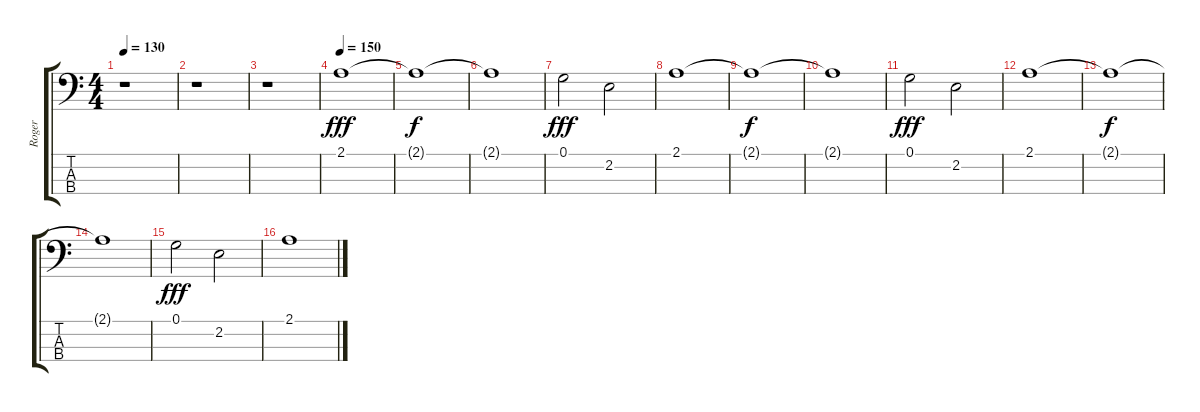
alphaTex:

\track ("Roger" "Roger") {instrument electricbasspick}
\staff {score tabs}
\tuning (G2 D2 A1 E1) {hide}
\ts (4 4)
\tempo 130
\clef f4
\ks c
r.1{dy fff} |
r.1 |
r.1 |
\tempo 150
2.1.1 |
2.1{t}.1{dy f} |
2.1{t}.1 |
0.1.2{dy fff} 2.2.2 |
2.1.1 |
2.1{t}.1{dy f} |
2.1{t}.1 |
0.1.2{dy fff} 2.2.2 |
2.1.1 |
2.1{t}.1{dy f} |
2.1{t}.1 |
0.1.2{dy fff} 2.2.2 |
2.1.1
